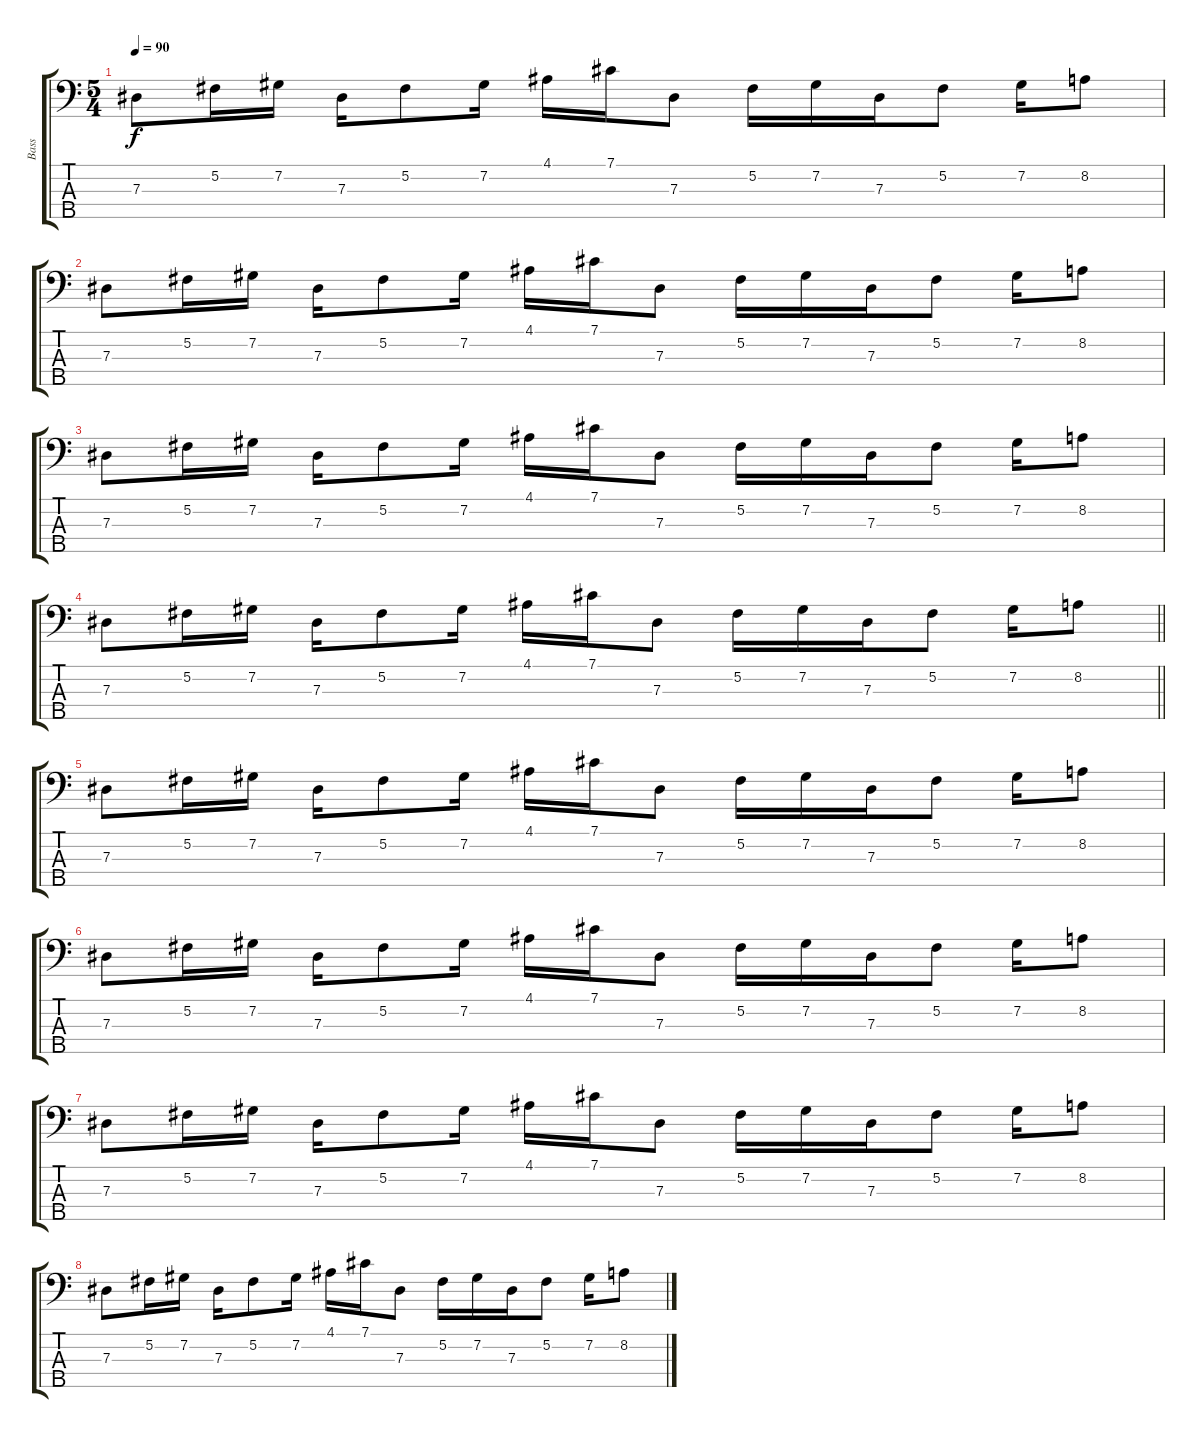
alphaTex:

\track ("Bass" "Bass") {instrument electricbassfinger}
\staff {score tabs}
\tuning (Gb2 Db2 Ab1 Eb1 Bb0) {hide}
\ts (5 4)
\tempo 90
\clef f4
\ks c
7.3.8{dy f} 5.2.16 7.2.16 7.3.16 5.2.8 7.2.16 4.1.16 7.1.16 7.3.8 5.2.16 7.2.16 7.3.16 5.2.8 7.2.16 8.2.8 |
7.3.8 5.2.16 7.2.16 7.3.16 5.2.8 7.2.16 4.1.16 7.1.16 7.3.8 5.2.16 7.2.16 7.3.16 5.2.8 7.2.16 8.2.8 |
7.3.8 5.2.16 7.2.16 7.3.16 5.2.8 7.2.16 4.1.16 7.1.16 7.3.8 5.2.16 7.2.16 7.3.16 5.2.8 7.2.16 8.2.8 |
\barLineRight lightlight
7.3.8 5.2.16 7.2.16 7.3.16 5.2.8 7.2.16 4.1.16 7.1.16 7.3.8 5.2.16 7.2.16 7.3.16 5.2.8 7.2.16 8.2.8 |
7.3.8 5.2.16 7.2.16 7.3.16 5.2.8 7.2.16 4.1.16 7.1.16 7.3.8 5.2.16 7.2.16 7.3.16 5.2.8 7.2.16 8.2.8 |
7.3.8 5.2.16 7.2.16 7.3.16 5.2.8 7.2.16 4.1.16 7.1.16 7.3.8 5.2.16 7.2.16 7.3.16 5.2.8 7.2.16 8.2.8 |
7.3.8 5.2.16 7.2.16 7.3.16 5.2.8 7.2.16 4.1.16 7.1.16 7.3.8 5.2.16 7.2.16 7.3.16 5.2.8 7.2.16 8.2.8 |
7.3.8 5.2.16 7.2.16 7.3.16 5.2.8 7.2.16 4.1.16 7.1.16 7.3.8 5.2.16 7.2.16 7.3.16 5.2.8 7.2.16 8.2.8
